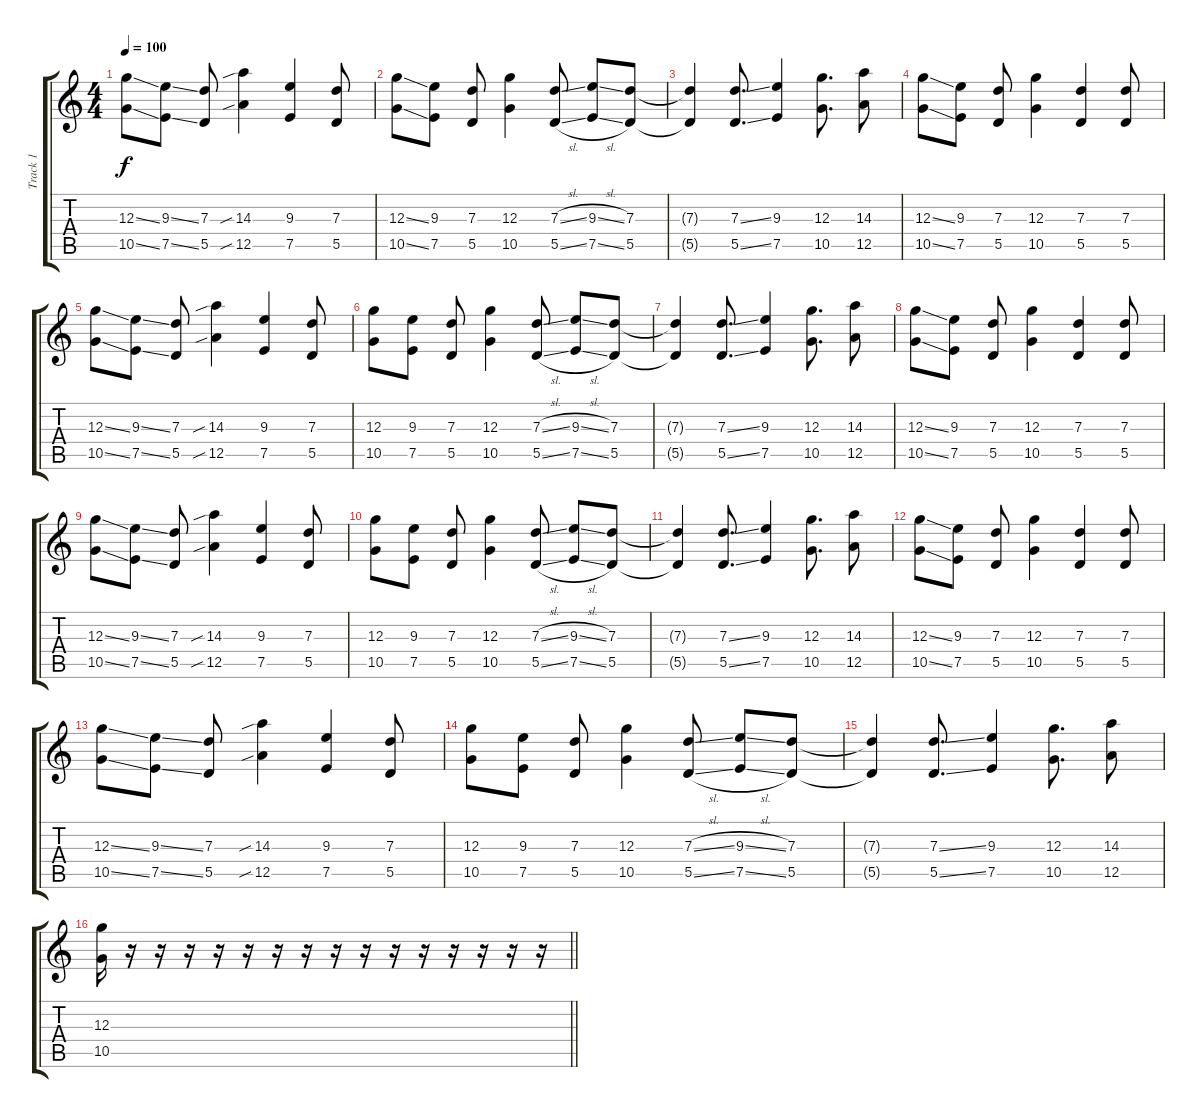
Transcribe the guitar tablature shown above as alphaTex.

\track ("Track 1" "Track 1") {instrument overdrivenguitar}
\staff {score tabs}
\tuning (E4 B3 G3 D3 A2 E2) {hide}
\ts (4 4)
\tempo 100
\clef g2
\ks c
(12.3{ss} 10.5{ss}).8{dy f} (9.3{ss} 7.5{ss}).8 (7.3 5.5).8 (14.3{sib} 12.5{sib}).4 (9.3 7.5).4 (7.3 5.5).8 |
(12.3{ss} 10.5{ss}).8 (9.3 7.5).8 (7.3 5.5).8 (12.3 10.5).4 (7.3{sl} 5.5{sl}).8 (9.3{sl} 7.5{sl}).8 (7.3 5.5).8 |
(7.3{t} 5.5{t}).4 (7.3{ss} 5.5{ss}).8{d} (9.3 7.5).4 (12.3 10.5).8{d} (14.3 12.5).8 |
(12.3{ss} 10.5{ss}).8 (9.3 7.5).8 (7.3 5.5).8 (12.3 10.5).4 (7.3 5.5).4 (7.3 5.5).8 |
(12.3{ss} 10.5{ss}).8 (9.3{ss} 7.5{ss}).8 (7.3 5.5).8 (14.3{sib} 12.5{sib}).4 (9.3 7.5).4 (7.3 5.5).8 |
(12.3 10.5).8 (9.3 7.5).8 (7.3 5.5).8 (12.3 10.5).4 (7.3{sl} 5.5{sl}).8 (9.3{sl} 7.5{sl}).8 (7.3 5.5).8 |
(7.3{t} 5.5{t}).4 (7.3{ss} 5.5{ss}).8{d} (9.3 7.5).4 (12.3 10.5).8{d} (14.3 12.5).8 |
(12.3{ss} 10.5{ss}).8 (9.3 7.5).8 (7.3 5.5).8 (12.3 10.5).4 (7.3 5.5).4 (7.3 5.5).8 |
(12.3{ss} 10.5{ss}).8 (9.3{ss} 7.5{ss}).8 (7.3 5.5).8 (14.3{sib} 12.5{sib}).4 (9.3 7.5).4 (7.3 5.5).8 |
(12.3 10.5).8 (9.3 7.5).8 (7.3 5.5).8 (12.3 10.5).4 (7.3{sl} 5.5{sl}).8 (9.3{sl} 7.5{sl}).8 (7.3 5.5).8 |
(7.3{t} 5.5{t}).4 (7.3{ss} 5.5{ss}).8{d} (9.3 7.5).4 (12.3 10.5).8{d} (14.3 12.5).8 |
(12.3{ss} 10.5{ss}).8 (9.3 7.5).8 (7.3 5.5).8 (12.3 10.5).4 (7.3 5.5).4 (7.3 5.5).8 |
(12.3{ss} 10.5{ss}).8 (9.3{ss} 7.5{ss}).8 (7.3 5.5).8 (14.3{sib} 12.5{sib}).4 (9.3 7.5).4 (7.3 5.5).8 |
(12.3 10.5).8 (9.3 7.5).8 (7.3 5.5).8 (12.3 10.5).4 (7.3{sl} 5.5{sl}).8 (9.3{sl} 7.5{sl}).8 (7.3 5.5).8 |
(7.3{t} 5.5{t}).4 (7.3{ss} 5.5{ss}).8{d} (9.3 7.5).4 (12.3 10.5).8{d} (14.3 12.5).8 |
\barLineRight lightlight
(12.3 10.5).16 r.16 r.16 r.16 r.16 r.16 r.16 r.16 r.16 r.16 r.16 r.16 r.16 r.16 r.16 r.16
